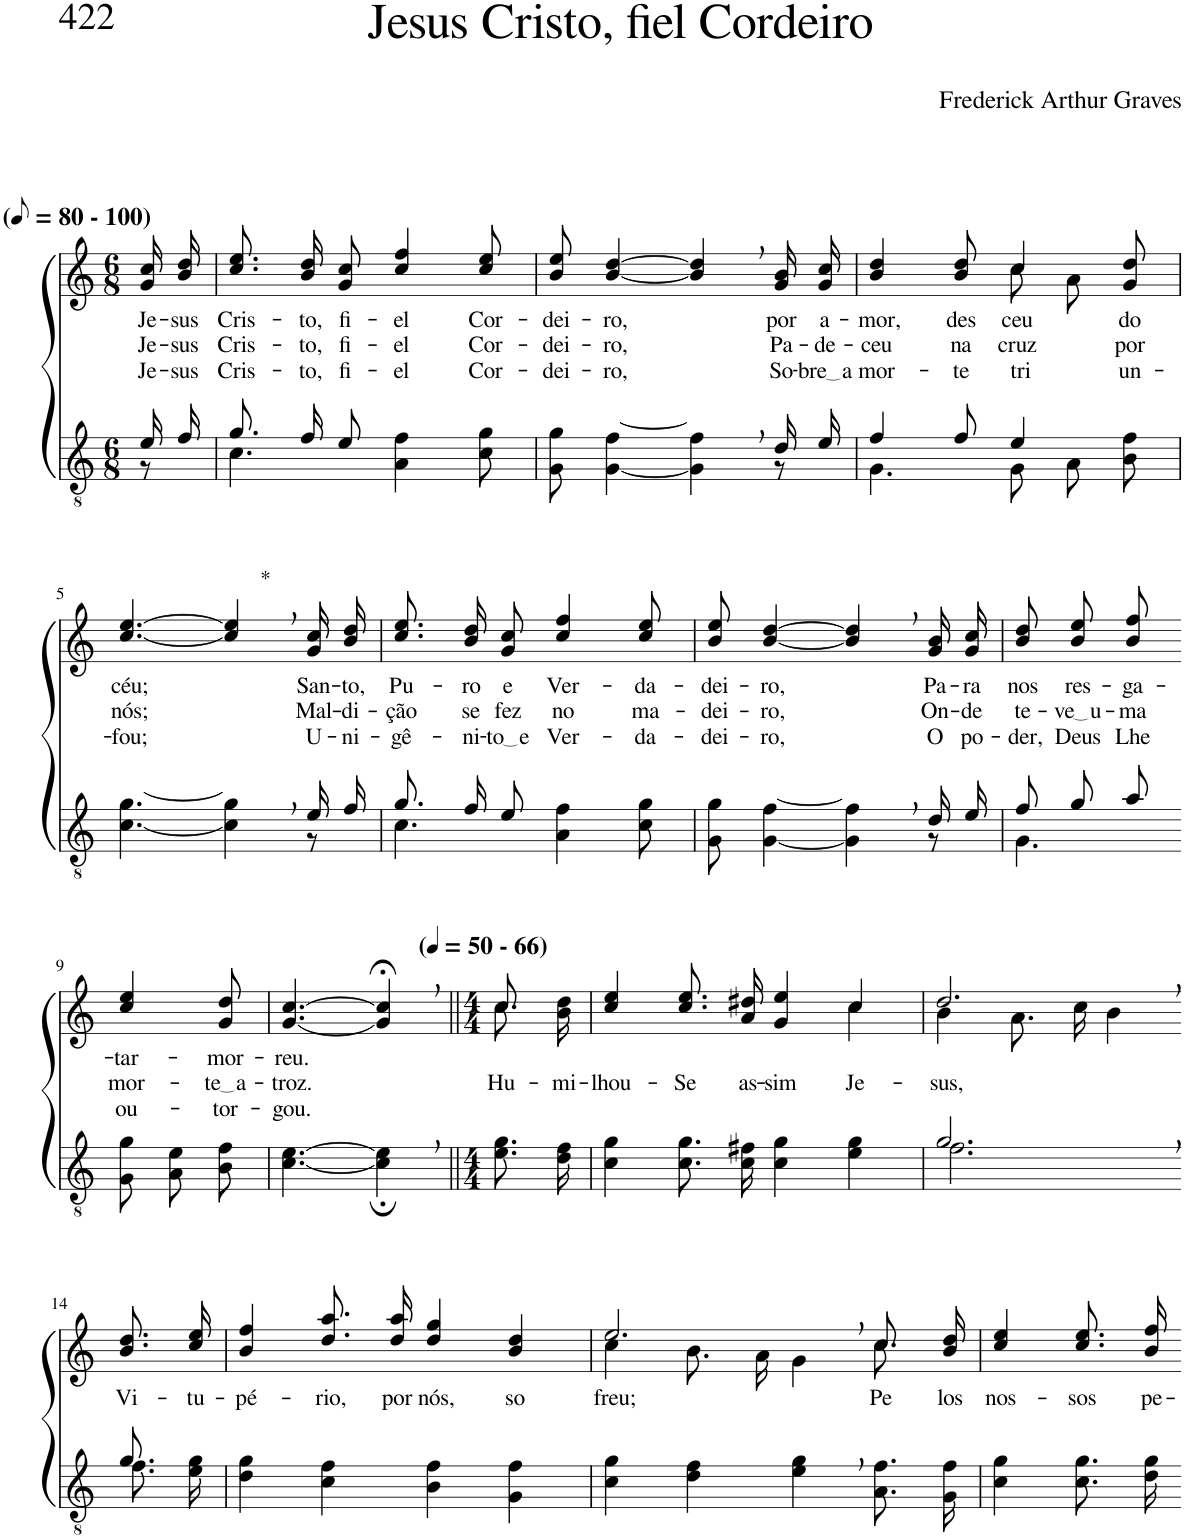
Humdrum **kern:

**kern	**kern	**text	**text	**text
*part2	*part1	*part1	*part1	*part1
*staff2	*staff1	*staff1	*staff1	*staff1
*I"Parte III e IV	*I"Parte I e II	*	*	*
*clefGv2	*clefG2	*	*	*
*Trd5c9	*Trd5c9	*	*	*
*k[]	*k[]	*	*	*
*M6/8	*M6/8	*	*	*
*MM40	*MM40	*	*	*
=1	=1	=1	=1	=1
*^	*	*	*	*
!	!	!LO:TX:a:B:t=(	!	!	!
!	!	!LO:TX:a:B:t=- 100)	!	!	!
!	!	!	!LO:LY:b	!LO:LY:b	!LO:LY:b
16e/LL	8r	16g\ 16cc\LL	Je-	Je-	Je-
!	!	!	!LO:LY:b	!LO:LY:b	!LO:LY:b
16f/JJ	.	16b\ 16dd\JJ	-sus	-sus	-sus
=2	=2	=2	=2	=2	=2
!	!	!	!LO:LY:b	!LO:LY:b	!LO:LY:b
8.g/L	4.c\	8.cc\ 8.ee\L	Cris-	Cris-	Cris-
!	!	!	!LO:LY:b	!LO:LY:b	!LO:LY:b
16f/K	.	16b\ 16dd\K	-to,	-to,	-to,
!	!	!	!LO:LY:b	!LO:LY:b	!LO:LY:b
8e/J	.	8g\ 8cc\J	fi-	fi-	fi-
!	!	!	!LO:LY:b	!LO:LY:b	!LO:LY:b
4.ryy	4A\ 4f\	4cc/ 4ff/	-el	-el	-el
!	!	!	!LO:LY:b	!LO:LY:b	!LO:LY:b
.	8c\ 8g\	8cc/ 8ee/	Cor-	Cor-	Cor-
=3	=3	=3	=3	=3	=3
!	!	!	!LO:LY:b	!LO:LY:b	!LO:LY:b
4.ryy	8G\ 8g\	8b/ 8ee/	-dei-	-dei-	-dei-
!	!	!	!LO:LY:b	!LO:LY:b	!LO:LY:b
.	[4G\ [4f\	[4b/ [4dd/	-ro,	-ro,	-ro,
4ryy	4G\] 4f\]	4b/], 4dd/],	.	.	.
!	!	!	!LO:LY:b	!LO:LY:b	!LO:LY:b
16d/LL	8r	16g/ 16b/LL	por	Pa-	So-
!	!	!	!LO:LY:b	!LO:LY:b	!LO:LY:b
16e/JJ	.	16g/ 16cc/JJ	a-	-de-	bre a
=4	=4	=4	=4	=4	=4
!	!	!	!LO:LY:b	!LO:LY:b	!LO:LY:b
*	*	*^	*	*	*
4f/	4.G\	4b/ 4dd/	4.ryy	-mor,	-ceu	mor-
!	!	!	!	!LO:LY:b	!LO:LY:b	!LO:LY:b
8f/	.	8b/ 8dd/	.	des-	na	-te
!	!	!	!	!LO:LY:b	!LO:LY:b	!LO:LY:b
4e/	8G\L	4cc/	8cc\L	-ceu	cruz	tri-
.	8A\	.	8a\J	.	.	.
!	!	!	!	!LO:LY:b	!LO:LY:b	!LO:LY:b
8ryy	8B\ 8f\J	8g/ 8dd/	8ryy	do	por	-un-
!!LO:LB:g=z
=5	=5	=5	=5	=5	=5	=5
!	!	!	!	!LO:LY:b	!LO:LY:b	!LO:LY:b
*	*	*v	*v	*	*	*
4.ryy	[4.c\ [4.g\	[4.cc/ [4.ee/	céu;	nós;	-fou;
!	!	!LO:TX:a:t=*	!	!	!
4ryy	4c\] 4g\]	4cc/], 4ee/],	.	.	.
!	!	!	!LO:LY:b	!LO:LY:b	!LO:LY:b
16e/LL	8r	16g\ 16cc\LL	San-	Mal-	U-
!	!	!	!LO:LY:b	!LO:LY:b	!LO:LY:b
16f/JJ	.	16b\ 16dd\JJ	-to,	-di-	-ni-
=6	=6	=6	=6	=6	=6
!	!	!	!LO:LY:b	!LO:LY:b	!LO:LY:b
8.g/L	4.c\	8.cc\ 8.ee\L	Pu-	-ção	-gê-
!	!	!	!LO:LY:b	!LO:LY:b	!LO:LY:b
16f/K	.	16b\ 16dd\K	-ro	se	-ni-
!	!	!	!LO:LY:b	!LO:LY:b	!LO:LY:b
8e/J	.	8g\ 8cc\J	e	fez	to e
!	!	!	!LO:LY:b	!LO:LY:b	!LO:LY:b
4.ryy	4A\ 4f\	4cc/ 4ff/	Ver-	no	Ver-
!	!	!	!LO:LY:b	!LO:LY:b	!LO:LY:b
.	8c\ 8g\	8cc/ 8ee/	-da-	ma-	-da-
=7	=7	=7	=7	=7	=7
!	!	!	!LO:LY:b	!LO:LY:b	!LO:LY:b
4.ryy	8G\ 8g\	8b/ 8ee/	-dei-	-dei-	-dei-
!	!	!	!LO:LY:b	!LO:LY:b	!LO:LY:b
.	[4G\ [4f\	[4b/ [4dd/	-ro,	-ro,	-ro,
4ryy	4G\] 4f\]	4b/], 4dd/],	.	.	.
!	!	!	!LO:LY:b	!LO:LY:b	!LO:LY:b
16d/LL	8r	16g/ 16b/LL	Pa-	On-	O
!	!	!	!LO:LY:b	!LO:LY:b	!LO:LY:b
16e/JJ	.	16g/ 16cc/JJ	-ra	-de	po-
=8	=8	=8	=8	=8	=8
!	!	!	!LO:LY:b	!LO:LY:b	!LO:LY:b
8f/L	4.G\	8b\ 8dd\L	nos	te-	-der,
!	!	!	!LO:LY:b	!LO:LY:b	!LO:LY:b
8g/	.	8b\ 8ee\	res-	ve u	Deus
!	!	!	!LO:LY:b	!LO:LY:b	!LO:LY:b
8a/J	.	8b\ 8ff\J	-ga-	-ma	Lhe
*v	*v	*	*	*	*
!!LO:LB:g=z
=9-	=9-	=9-	=9-	=9-
!	!	!LO:LY:b	!LO:LY:b	!LO:LY:b
8G\ 8g\L	4cc/ 4ee/	-tar-	mor-	ou-
8A\ 8e\	.	.	.	.
!	!	!LO:LY:b	!LO:LY:b	!LO:LY:b
8B\ 8f\J	8g/ 8dd/	-mor-	te a	-tor-
=10	=10	=10	=10	=10
!	!	!LO:LY:b	!LO:LY:b	!LO:LY:b
[4.c\ [4.e\	[4.g/ [4.cc/	-reu.	-troz.	-gou.
4c\];, 4e\];,	4g/];<, 4cc/];<,	.	.	.
=11||	=11||	=11||	=11||	=11||
*M4/4	*M4/4	*	*	*
*	*MM50	*	*	*
!	!LO:TX:a:B:t=(	!	!	!
!	!LO:TX:a:B:t=- 66)	!	!	!
!	!	!	!LO:LY:b	!
*	*^	*	*	*
8.e\ 8.g\L	8.cc\L	8.cc\	.	Hu-	.
!	!	!	!	!LO:LY:b	!
16d\ 16f\Jk	16b\ 16dd\Jk	16ryy	.	-mi-	.
=12	=12	=12	=12	=12	=12
!	!	!	!	!LO:LY:b	!
4c\ 4g\	4cc/ 4ee/	2.ryy	.	-lhou-	.
!	!	!	!	!LO:LY:b	!
8.c\ 8.g\L	8.cc\ 8.ee\L	.	.	-Se	.
!	!	!	!	!LO:LY:b	!
16c\ 16f#X\Jk	16a\ 16dd#X\Jk	.	.	as-	.
!	!	!	!	!LO:LY:b	!
4c\ 4g\	4g/ 4ee/	.	.	-sim	.
!	!	!	!	!LO:LY:b	!
4e\ 4g\	4cc/	4cc\	.	Je-	.
=13	=13	=13	=13	=13	=13
*^	*	*	*	*	*
!	!	!	!	!	!LO:LY:b	!
2.g,/	2.f\	2.dd,/	4b\	.	-sus,	.
.	.	.	8.a\L	.	.	.
.	.	.	16cc\Jk	.	.	.
.	.	.	4b\	.	.	.
!!LO:LB:g=z
=14-	=14-	=14-	=14-	=14-	=14-	=14-
!	!	!	!	!LO:LY:b	!	!
*	*	*v	*v	*	*	*
8.g/	8.f\L	8.b\ 8.dd\L	Vi-	.	.
!	!	!	!LO:LY:b	!	!
16ryy	16e\ 16g\Jk	16cc\ 16ee\Jk	-tu-	.	.
=15	=15	=15	=15	=15	=15
!	!	!	!LO:LY:b	!	!
*v	*v	*	*	*	*
4d\ 4g\	4b/ 4ff/	-pé-	.	.
!	!	!LO:LY:b	!	!
4c\ 4f\	8.dd\ 8.aa\L	-rio,	.	.
!	!	!LO:LY:b	!	!
.	16dd\ 16aa\Jk	por	.	.
!	!	!LO:LY:b	!	!
4B\ 4f\	4dd/ 4gg/	nós,	.	.
!	!	!LO:LY:b	!	!
4G\ 4f\	4b/ 4dd/	so-	.	.
=16	=16	=16	=16	=16
*	*^	*	*	*
!	!	!	!LO:LY:b	!	!
4c\ 4g\	2.ee,/	4cc\	-freu;	.	.
4d\ 4f\	.	8.b\	.	.	.
.	.	16a\	.	.	.
4e\, 4g\,	.	4g\	.	.	.
!	!	!	!LO:LY:b	!	!
8.A\ 8.f\L	8.cc\L	8.cc\	Pe-	.	.
!	!	!	!LO:LY:b	!	!
16G\ 16f\Jk	16b\ 16dd\Jk	16ryy	-los	.	.
=17	=17	=17	=17	=17	=17
!	!	!	!LO:LY:b	!	!
*	*v	*v	*	*	*
4c\ 4g\	4cc/ 4ee/	nos-	.	.
!	!	!LO:LY:b	!	!
8.c\ 8.g\L	8.cc\ 8.ee\L	-sos	.	.
!	!	!LO:LY:b	!	!
16d\ 16g\Jk	16b\ 16ff\Jk	pe-	.	.
=-	=-	=-	=-	=-
*-	*-	*-	*-	*-
